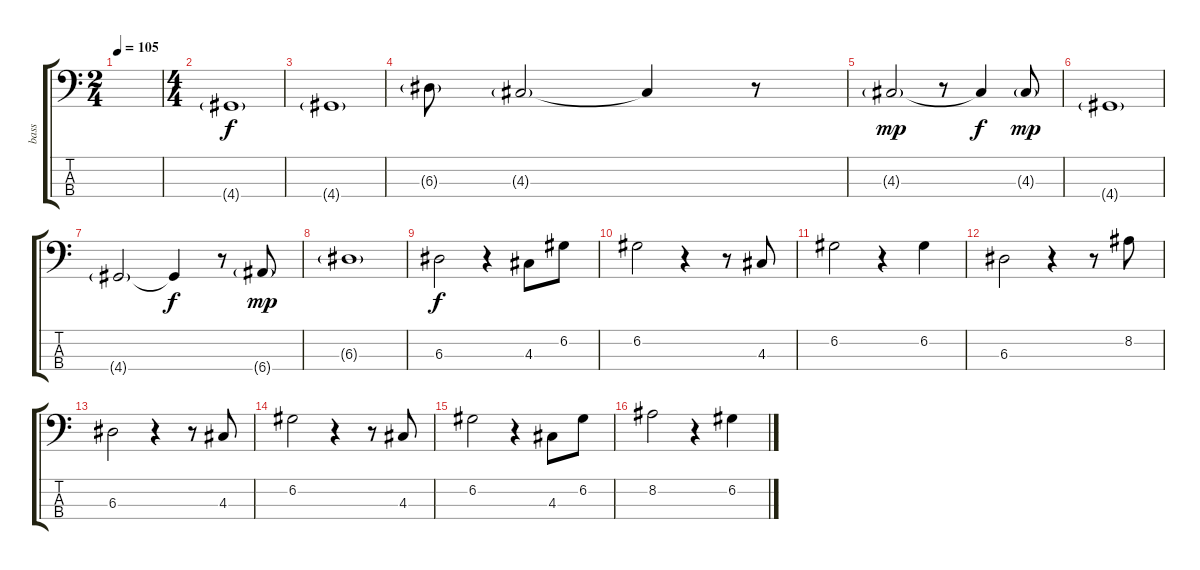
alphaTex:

\track ("bass" "bass") {instrument electricbassfinger}
\staff {score tabs}
\tuning (G2 D2 A1 E1) {hide}
\ts (2 4)
\tempo 105
\clef f4
\ks c
|
\ts (4 4)
4.4{g}.1 |
4.4{g}.1 |
6.3{g}.8 4.3{g}.2 4.3{t}.4{dy f} r.8 |
4.3{g}.2{dy mp} r.8 4.3{t}.4{dy f} 4.3{g}.8{dy mp} |
4.4{g}.1 |
4.4{g}.2 4.4{t}.4{dy f} r.8 6.4{g}.8{dy mp} |
6.3{g}.1 |
6.3.2{dy f} r.4 4.3.8 6.2.8 |
6.2.2 r.4 r.8 4.3.8 |
6.2.2 r.4 6.2.4 |
6.3.2 r.4 r.8 8.2.8 |
6.3.2 r.4 r.8 4.3.8 |
6.2.2 r.4 r.8 4.3.8 |
6.2.2 r.4 4.3.8 6.2.8 |
8.2.2 r.4 6.2.4
